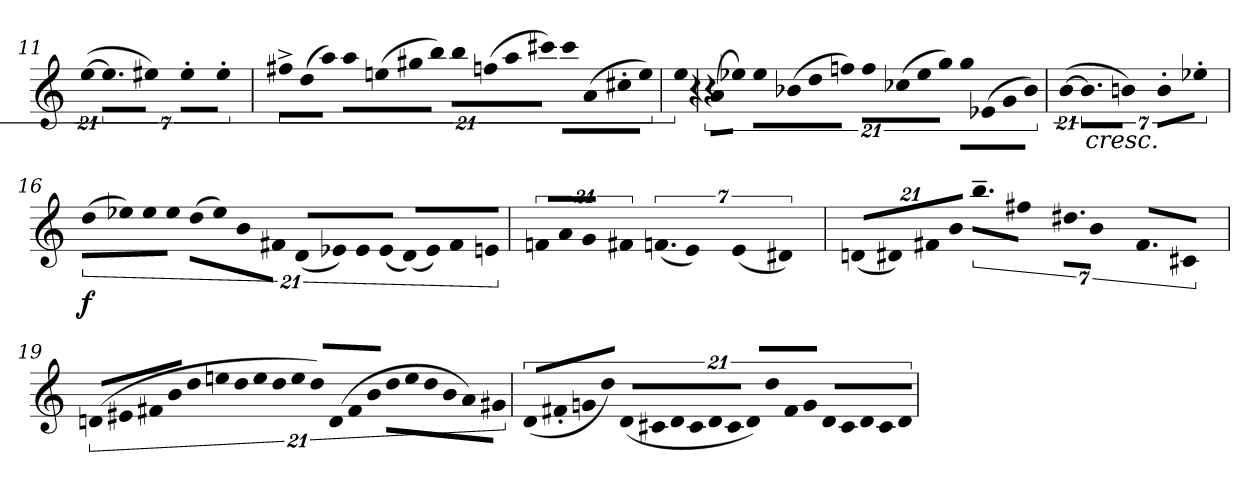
**kern	**dynam
*part1	*part1
*staff1	*staff1
=11	=11
!LO:N:vis=2	!
(>[84ee\	.
!LO:N:vis=8.	!
224ee\L]	.
!LO:N:vis=16	!
672ee#X\Jk)	.
!LO:N:vis=8	!
336ee#'\L	.
!LO:N:vis=8	!
336ee#'\J	.
=12	=12
!LO:N:vis=8	!
336ff#^\L	.
!LO:N:vis=16	!
(>672dd\L	.
!LO:N:vis=16	!
672aa\JJ)	.
!LO:N:vis=16	!
672aa\LL	.
!LO:N:vis=16	!
(>672een\	.
!LO:N:vis=16	!
672gg#X\	.
!LO:N:vis=16	!
672bb\JJ)	.
!LO:N:vis=16	!
672bb\LL	.
!LO:N:vis=16	!
(>672ffn\	.
!LO:N:vis=16	!
672aa\	.
!LO:N:vis=16	!
672ccc#\JJ)	.
!LO:N:vis=16	!
672ccc#\LL	.
!LO:N:vis=16	!
(>672a\	.
!LO:N:vis=16	!
672cc#'\	.
!LO:N:vis=16	!
672ee\JJ)	.
=13	=13
!LO:N:vis=2	!
84ee\	.
!LO:N:vis=2	!
84r	.
=14	=14
!LO:N:vis=8	!
336r	.
!LO:N:vis=16	!
(>672a\LL	.
!LO:N:vis=16	!
672ee-X\JJ)	.
!LO:N:vis=16	!
672ee-\LL	.
!LO:N:vis=16	!
(>672b-X\	.
!LO:N:vis=16	!
672dd\	.
!LO:N:vis=16	!
672ffn\JJ)	.
!LO:N:vis=16	!
672ff\LL	.
!LO:N:vis=16	!
(>672cc-X\	.
!LO:N:vis=16	!
672ee-\	.
!LO:N:vis=16	!
672gg\JJ)	.
!LO:N:vis=16	!
672gg\LL	.
!LO:N:vis=16	!
(>672e-X\	.
!LO:N:vis=16	!
672g\	.
!LO:N:vis=16	!
672b-\JJ)	.
=15	=15
!LO:N:vis=2	!
(>[84b\	.
!LO:N:vis=8.	!
224b\L]	.
!LO:N:vis=16	!LO:HP:b
672bn\Jk)	<
!LO:N:vis=8	!
336b'\L	.
!LO:N:vis=8	!
336ee-X'\J	.
=16	=16
!LO:N:vis=16	!LO:DY:b
(>672dd\LL	f
!LO:N:vis=16	!
672ee-X\)	[
!LO:N:vis=16	!
672ee-\	.
!LO:N:vis=16	!
672ee-\JJ	.
!LO:N:vis=16	!
(>672dd\LL	.
!LO:N:vis=16	!
672ee-\)	.
!LO:N:vis=16	!
672b\	.
!LO:N:vis=16	!
672f#\JJ	.
!LO:N:vis=16	!
(<672d/LL	.
!LO:N:vis=16	!
672e-X/)	.
!LO:N:vis=16	!
672e-/	.
!LO:N:vis=16	!
(<672e-/JJ	.
!LO:N:vis=16	!
(<672d/LL)	.
!LO:N:vis=16	!
672e-/)	.
!LO:N:vis=16	!
672f#/	.
!LO:N:vis=16	!
672en/JJ	.
=17	=17
!LO:N:vis=8	!
336fn/L	.
!LO:N:vis=16	!
672a/L	.
!LO:N:vis=16	!
672g/JJ	.
!LO:N:vis=16	!
672f#X/	.
!LO:N:vis=8.	!
(<224fn/	.
!LO:N:vis=16	!
672e/)	.
!LO:N:vis=4	!
(<168e/	.
!LO:N:vis=4	!
168d#X/)	.
=18	=18
!LO:N:vis=16	!
(<672dn/LL	.
!LO:N:vis=16	!
672d#X/)	.
!LO:N:vis=16	!
672f#/	.
!LO:N:vis=16	!
672b/JJ	.
!LO:N:vis=8.	!
224bb~\L	.
!LO:N:vis=16	!
672ff#\Jk	.
!LO:N:vis=8.	!
224dd#X\L	.
!LO:N:vis=8	!
336b\J	.
!LO:N:vis=8.	!
224f#/L	.
!LO:N:vis=16	!
672c#/Jk	.
=19	=19
!LO:N:vis=16	!
(>672dn/LL	.
!LO:N:vis=16	!
672e#X/	.
!LO:N:vis=16	!
672f#/	.
!LO:N:vis=16	!
672b/JJ	.
!LO:N:vis=4	!
168dd\	.
!LO:N:vis=4	!
168een\	.
!LO:N:vis=4	!
168dd\	.
!LO:N:vis=4	!
168ee\	.
!LO:N:vis=4	!
168dd\	.
!LO:N:vis=4	!
168ee\	.
!LO:N:vis=16	!
672dd/LL)	.
!LO:N:vis=16	!
(>672d/	.
!LO:N:vis=16	!
672f#/	.
!LO:N:vis=16	!
672b/JJ	.
!LO:N:vis=16	!
672dd\LL	.
!LO:N:vis=16	!
672ee\	.
!LO:N:vis=16	!
672dd\	.
!LO:N:vis=16	!
672b\	.
!LO:N:vis=16	!
672a\)	.
!LO:N:vis=16	!
672g#X\JJ	.
=20	=20
!LO:N:vis=16	!
(<672d/LL	.
!LO:N:vis=16	!
672f#'/	.
!LO:N:vis=16	!
672gn/	.
!LO:N:vis=16	!
672dd/JJ)	.
!LO:N:vis=16	!
(<672d/LL	.
!LO:N:vis=16	!
672c#/	.
!LO:N:vis=16	!
672d/	.
!LO:N:vis=16	!
672c#/	.
!LO:N:vis=16	!
672d/	.
!LO:N:vis=16	!
672c#/JJ	.
!LO:N:vis=16	!
672d/LL)	.
!LO:N:vis=16	!
672dd/	.
!LO:N:vis=16	!
672f#/	.
!LO:N:vis=16	!
672g/JJ	.
!LO:N:vis=32	!
1344d/LLL	.
!LO:N:vis=32	!
1344c#/	.
!LO:N:vis=32	!
1344d/	.
!LO:N:vis=32	!
1344c#/JJ	.
!LO:N:vis=8	!
336d/J	.
=	=
*-	*-
